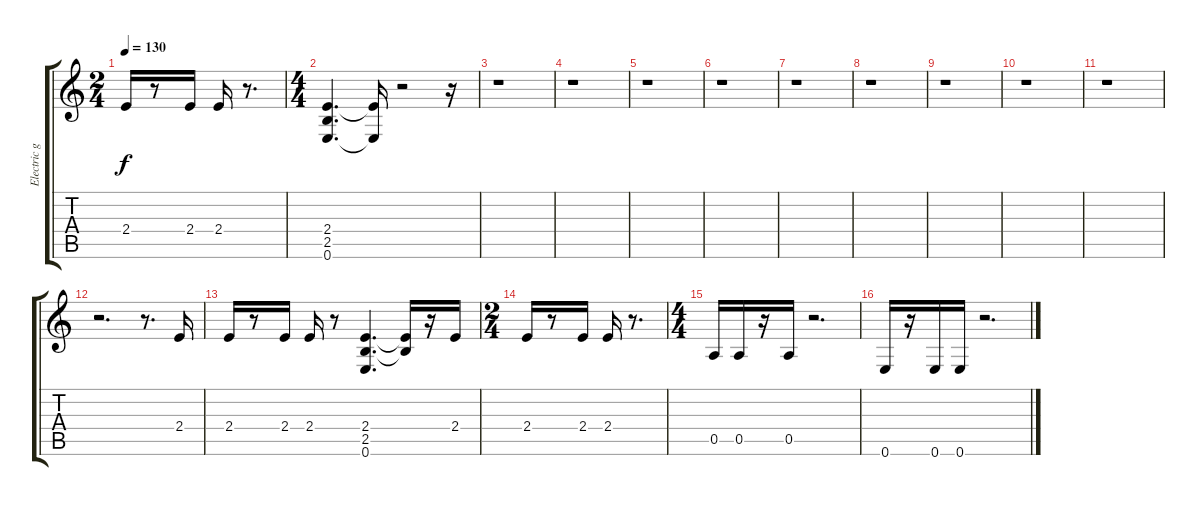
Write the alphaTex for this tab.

\track ("Electric guitar" "Electric g") {instrument distortionguitar}
\staff {score tabs}
\tuning (E4 B3 G3 D3 A2 E2) {hide}
\ts (2 4)
\tempo 130
\clef g2
\ks c
2.4.16{dy f} r.8 2.4.16 2.4.16 r.8{d} |
\ts (4 4)
(2.4 2.5 0.6).4{d} (2.4{t} 0.6{t}).16 r.2 r.16 |
r.1 |
r.1 |
r.1 |
r.1 |
r.1 |
r.1 |
r.1 |
r.1 |
r.1 |
r.2{d} r.8{d} 2.4.16 |
2.4.16 r.8 2.4.16 2.4.16 r.8 (2.4 2.5 0.6).4{d} (2.4{t} 2.5{t}).16 r.16 2.4.16 |
\ts (2 4)
2.4.16 r.8 2.4.16 2.4.16 r.8{d} |
\ts (4 4)
0.5.16{volume 10} 0.5.16 r.16 0.5.16 r.2{d} |
0.6.16 r.16 0.6.16 0.6.16 r.2{d}
